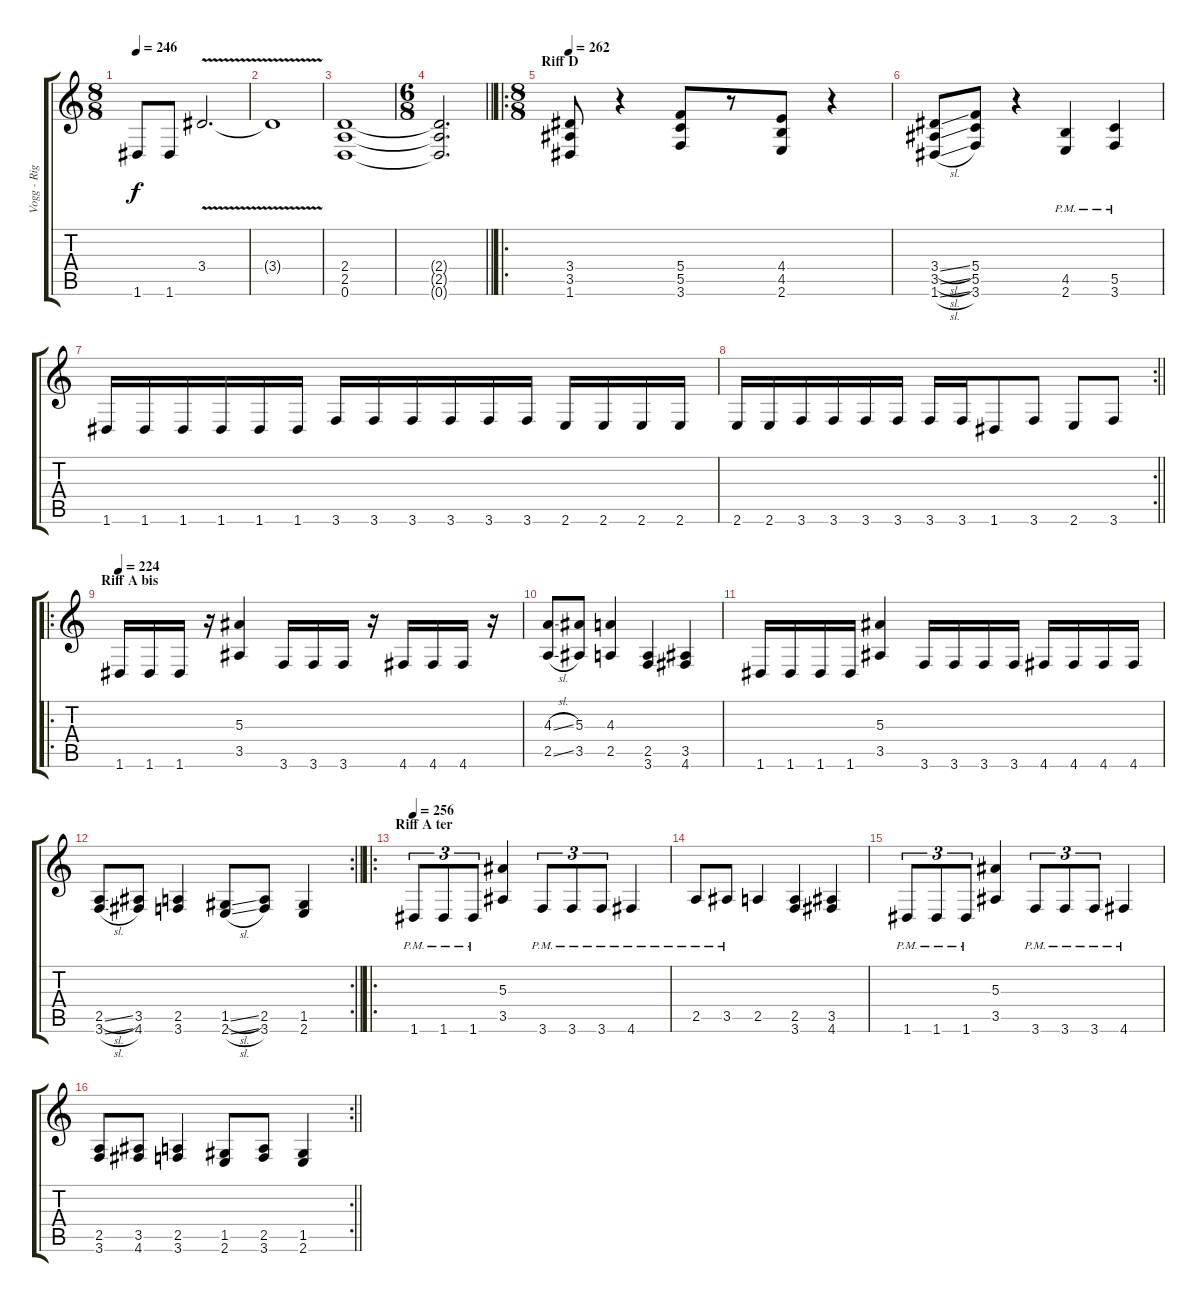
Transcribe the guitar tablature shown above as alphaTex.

\track ("Vogg - Right" "Vogg - Rig") {instrument distortionguitar}
\staff {score tabs}
\tuning (D4 A3 F3 C3 G2 D2) {hide}
\ts (8 8)
\tempo 246
\clef g2
\ks c
1.6.8{dy f} 1.6.8 3.4{v}.2{d} |
3.4{t}.1 |
(2.4 2.5 0.6).1 |
\ts (6 8)
\barLineRight lightlight
(2.4{t} 2.5{t} 0.6{t}).2{d} |
\ro
\ts (8 8)
\section ("" "Riff D")
\tempo 262
(3.4 3.5 1.6).8 r.4 (5.4 5.5 3.6).8 r.8 (4.4 4.5 2.6).8 r.4 |
(3.4{sl} 3.5{sl} 1.6{sl}).8 (5.4 5.5 3.6).8 r.4 (4.5{pm} 2.6{pm}).4 (5.5{pm} 3.6{pm}).4 |
1.6.16 1.6.16 1.6.16 1.6.16 1.6.16 1.6.16 3.6.16 3.6.16 3.6.16 3.6.16 3.6.16 3.6.16 2.6.16 2.6.16 2.6.16 2.6.16 |
\rc 2
\barLineRight lightlight
2.6.16 2.6.16 3.6.16 3.6.16 3.6.16 3.6.16 3.6.16 3.6.16 1.6.8 3.6.8 2.6.8 3.6.8 |
\ro
\section ("" "Riff A bis")
\tempo 224
1.6.16 1.6.16 1.6.16 r.16 (5.3 3.5).4 3.6.16 3.6.16 3.6.16 r.16 4.6.16 4.6.16 4.6.16 r.16 |
(4.3{sl} 2.5{sl}).8 (5.3 3.5).8 (4.3 2.5).4 (2.5 3.6).4 (3.5 4.6).4 |
1.6.16 1.6.16 1.6.16 1.6.16 (5.3 3.5).4 3.6.16 3.6.16 3.6.16 3.6.16 4.6.16 4.6.16 4.6.16 4.6.16 |
\rc 2
\barLineRight lightlight
(2.5{sl} 3.6{sl}).8 (3.5 4.6).8 (2.5 3.6).4 (1.5{sl} 2.6{sl}).8 (2.5 3.6).8 (1.5 2.6).4 |
\ro
\section ("" "Riff A ter")
\tempo 256
1.6{pm}.8{tu (3 2)} 1.6{pm}.8{tu (3 2)} 1.6{pm}.8{tu (3 2)} (5.3 3.5).4 3.6{pm}.8{tu (3 2)} 3.6{pm}.8{tu (3 2)} 3.6{pm}.8{tu (3 2)} 4.6{pm}.4 |
2.5{pm}.8 3.5{pm}.8 2.5.4 (2.5 3.6).4 (3.5 4.6).4 |
1.6{pm}.8{tu (3 2)} 1.6{pm}.8{tu (3 2)} 1.6{pm}.8{tu (3 2)} (5.3 3.5).4 3.6{pm}.8{tu (3 2)} 3.6{pm}.8{tu (3 2)} 3.6{pm}.8{tu (3 2)} 4.6{pm}.4 |
\rc 2
\barLineRight lightlight
(2.5 3.6).8 (3.5 4.6).8 (2.5 3.6).4 (1.5 2.6).8 (2.5 3.6).8 (1.5 2.6).4
